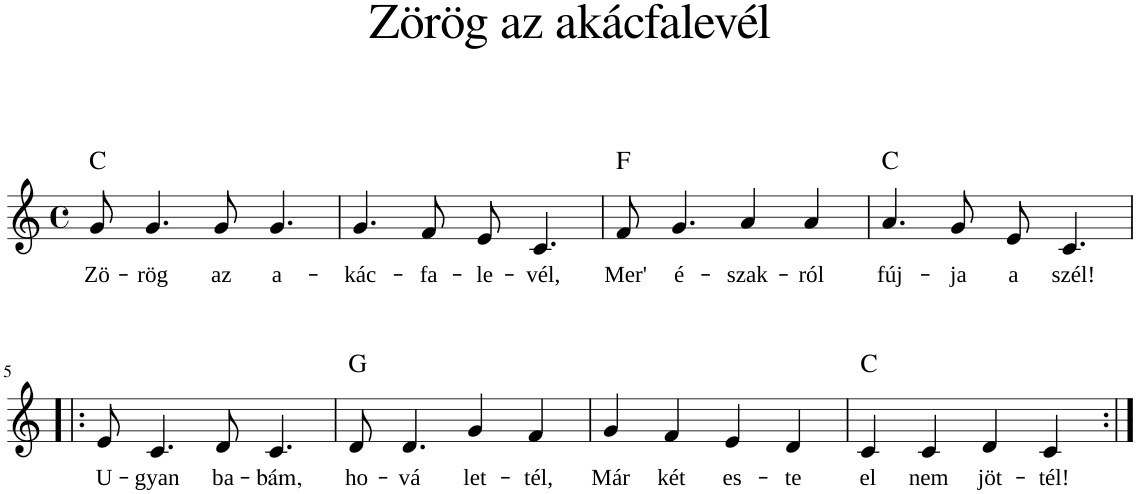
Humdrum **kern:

**kern	**text	**harte
*part1	*part1	*part1
*staff1	*staff1	*
*I"Piano	*	*
*I'Pno	*	*
*clefG2	*	*
*k[]	*	*
*M4/4	*	*
*met(c)	*	*
=1	=1	=1
!	!LO:LY:b	!
8g/	Zö-	C:maj
!	!LO:LY:b	!
4.g/	-rög	.
!	!LO:LY:b	!
8g/	az	.
!	!LO:LY:b	!
4.g/	a-	.
=2	=2	=2
!	!LO:LY:b	!
4.g/	-kác-	.
!	!LO:LY:b	!
8f/	-fa-	.
!	!LO:LY:b	!
8e/	-le-	.
!	!LO:LY:b	!
4.c/	-vél,	.
=3	=3	=3
!	!LO:LY:b	!
8f/	Mer'	F:maj
!	!LO:LY:b	!
4.g/	é-	.
!	!LO:LY:b	!
4a/	-szak-	.
!	!LO:LY:b	!
4a/	-ról	.
=4	=4	=4
!	!LO:LY:b	!
4.a/	fúj-	C:maj
!	!LO:LY:b	!
8g/	-ja	.
!	!LO:LY:b	!
8e/	a	.
!	!LO:LY:b	!
4.c/	szél!	.
!!LO:LB:g=z
=5!|:	=5!|:	=5!|:
!	!LO:LY:b	!
8e/	U-	.
!	!LO:LY:b	!
4.c/	-gyan	.
!	!LO:LY:b	!
8d/	ba-	.
!	!LO:LY:b	!
4.c/	-bám,	.
=6	=6	=6
!	!LO:LY:b	!
8d/	ho-	G:maj
!	!LO:LY:b	!
4.d/	-vá	.
!	!LO:LY:b	!
4g/	let-	.
!	!LO:LY:b	!
4f/	-tél,	.
=7	=7	=7
!	!LO:LY:b	!
4g/	Már	.
!	!LO:LY:b	!
4f/	két	.
!	!LO:LY:b	!
4e/	es-	.
!	!LO:LY:b	!
4d/	-te	.
=8	=8	=8
!	!LO:LY:b	!
4c/	el	C:maj
!	!LO:LY:b	!
4c/	nem	.
!	!LO:LY:b	!
4d/	jöt-	.
!	!LO:LY:b	!
4c/	-tél!	.
=:|!	=:|!	=:|!
*-	*-	*-
